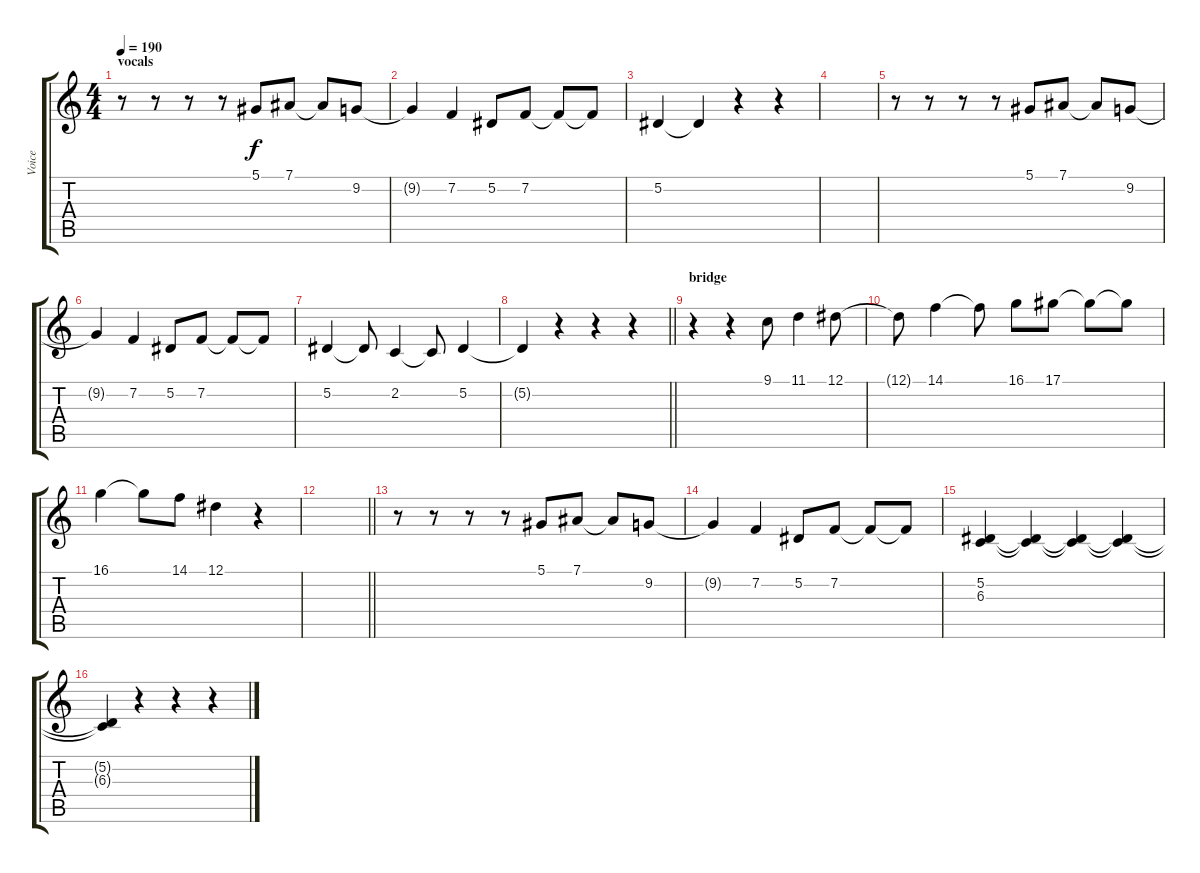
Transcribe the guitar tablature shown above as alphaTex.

\track ("Voice" "Voice") {instrument lead2sawtooth}
\staff {score tabs}
\tuning (Eb4 Bb3 Gb3 Db3 Ab2 Eb2) {hide}
\ts (4 4)
\section ("" "vocals")
\tempo 190
\clef g2
\ks c
r.8{dy f} r.8 r.8 r.8 5.1.8 7.1.8 7.1{t}.8 9.2.8 |
9.2{t}.4 7.2.4 5.2.8 7.2.8 7.2{t}.8 7.2{t}.8 |
5.2.4 5.2{t}.4 r.4 r.4 |
|
r.8 r.8 r.8 r.8 5.1.8 7.1.8 7.1{t}.8 9.2.8 |
9.2{t}.4 7.2.4 5.2.8 7.2.8 7.2{t}.8 7.2{t}.8 |
5.2.4 5.2{t}.8 2.2.4 2.2{t}.8 5.2.4 |
\barLineRight lightlight
5.2{t}.4 r.4 r.4 r.4 |
\section ("" "bridge")
r.4 r.4 9.1.8 11.1.4 12.1.8 |
12.1{t}.8 14.1.4 14.1{t}.8 16.1.8 17.1.8 17.1{t}.8 17.1{t}.8 |
16.1.4 16.1{t}.8 14.1.8 12.1.4 r.4 |
\barLineRight lightlight
|
r.8 r.8 r.8 r.8 5.1.8 7.1.8 7.1{t}.8 9.2.8 |
9.2{t}.4 7.2.4 5.2.8 7.2.8 7.2{t}.8 7.2{t}.8 |
(5.2 6.3).4 (5.2{t} 6.3{t}).4 (5.2{t} 6.3{t}).4 (5.2{t} 6.3{t}).4 |
(5.2{t} 6.3{t}).4 r.4 r.4 r.4
